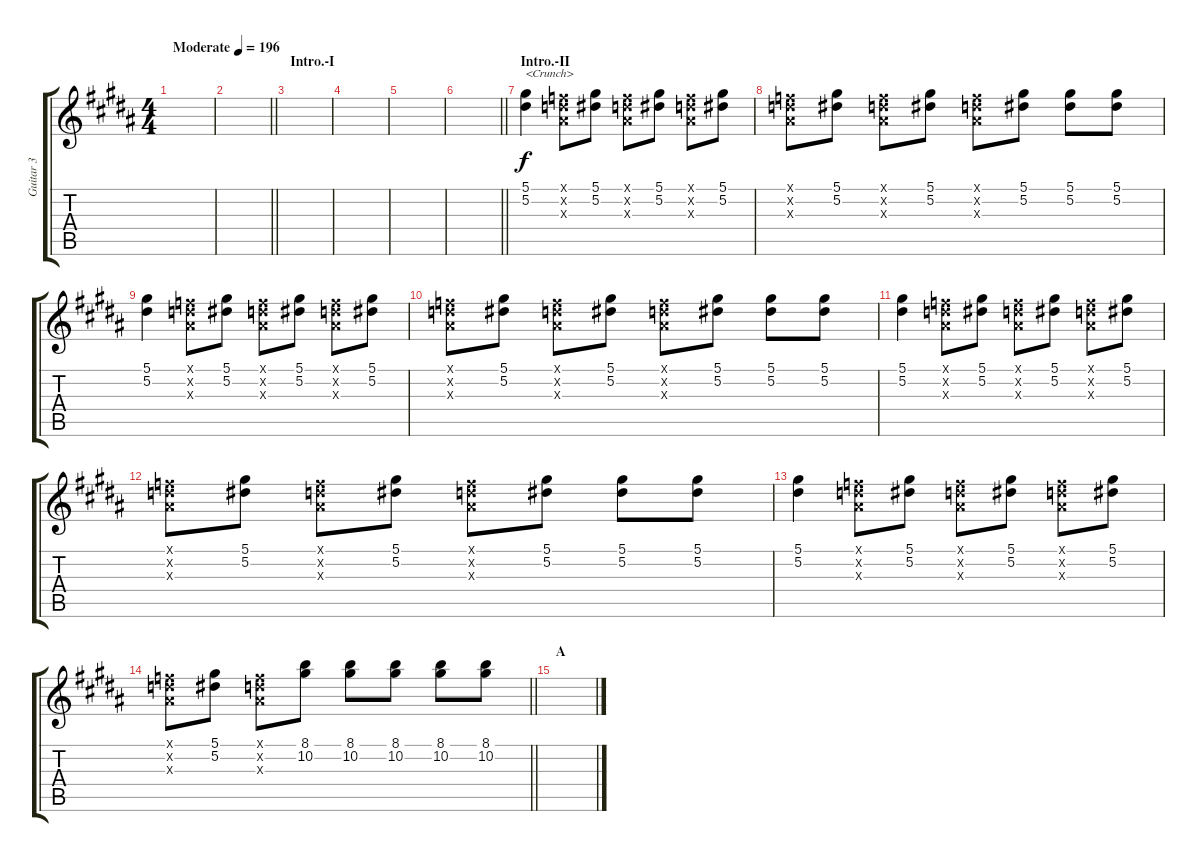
\track ("Guitar 3" "Guitar 3") {instrument overdrivenguitar}
\staff {score tabs}
\tuning (Eb4 Bb3 Gb3 Db3 Ab2 Eb2) {hide}
\ts (4 4)
\tempo (196 "Moderate")
\clef g2
\ks b
|
\barLineRight lightlight
|
\section ("" "Intro.-I")
|
|
|
\barLineRight lightlight
|
\section ("" "Intro.-II")
(5.1 5.2).4{txt "<Crunch>"} (2.1{x} 4.2{x} 4.3{x}).8 (5.1 5.2).8 (2.1{x} 4.2{x} 4.3{x}).8 (5.1 5.2).8 (2.1{x} 4.2{x} 4.3{x}).8 (5.1 5.2).8 |
(2.1{x} 4.2{x} 4.3{x}).8 (5.1 5.2).8 (2.1{x} 4.2{x} 4.3{x}).8 (5.1 5.2).8 (2.1{x} 4.2{x} 4.3{x}).8 (5.1 5.2).8 (5.1 5.2).8 (5.1 5.2).8 |
(5.1 5.2).4 (2.1{x} 4.2{x} 4.3{x}).8 (5.1 5.2).8 (2.1{x} 4.2{x} 4.3{x}).8 (5.1 5.2).8 (2.1{x} 4.2{x} 4.3{x}).8 (5.1 5.2).8 |
(2.1{x} 4.2{x} 4.3{x}).8 (5.1 5.2).8 (2.1{x} 4.2{x} 4.3{x}).8 (5.1 5.2).8 (2.1{x} 4.2{x} 4.3{x}).8 (5.1 5.2).8 (5.1 5.2).8 (5.1 5.2).8 |
(5.1 5.2).4 (2.1{x} 4.2{x} 4.3{x}).8 (5.1 5.2).8 (2.1{x} 4.2{x} 4.3{x}).8 (5.1 5.2).8 (2.1{x} 4.2{x} 4.3{x}).8 (5.1 5.2).8 |
(2.1{x} 4.2{x} 4.3{x}).8 (5.1 5.2).8 (2.1{x} 4.2{x} 4.3{x}).8 (5.1 5.2).8 (2.1{x} 4.2{x} 4.3{x}).8 (5.1 5.2).8 (5.1 5.2).8 (5.1 5.2).8 |
(5.1 5.2).4 (2.1{x} 4.2{x} 4.3{x}).8 (5.1 5.2).8 (2.1{x} 4.2{x} 4.3{x}).8 (5.1 5.2).8 (2.1{x} 4.2{x} 4.3{x}).8 (5.1 5.2).8 |
\barLineRight lightlight
(2.1{x} 4.2{x} 4.3{x}).8 (5.1 5.2).8 (2.1{x} 4.2{x} 4.3{x}).8 (8.1 10.2).8 (8.1 10.2).8 (8.1 10.2).8 (8.1 10.2).8 (8.1 10.2).8 |
\section ("" "A")
